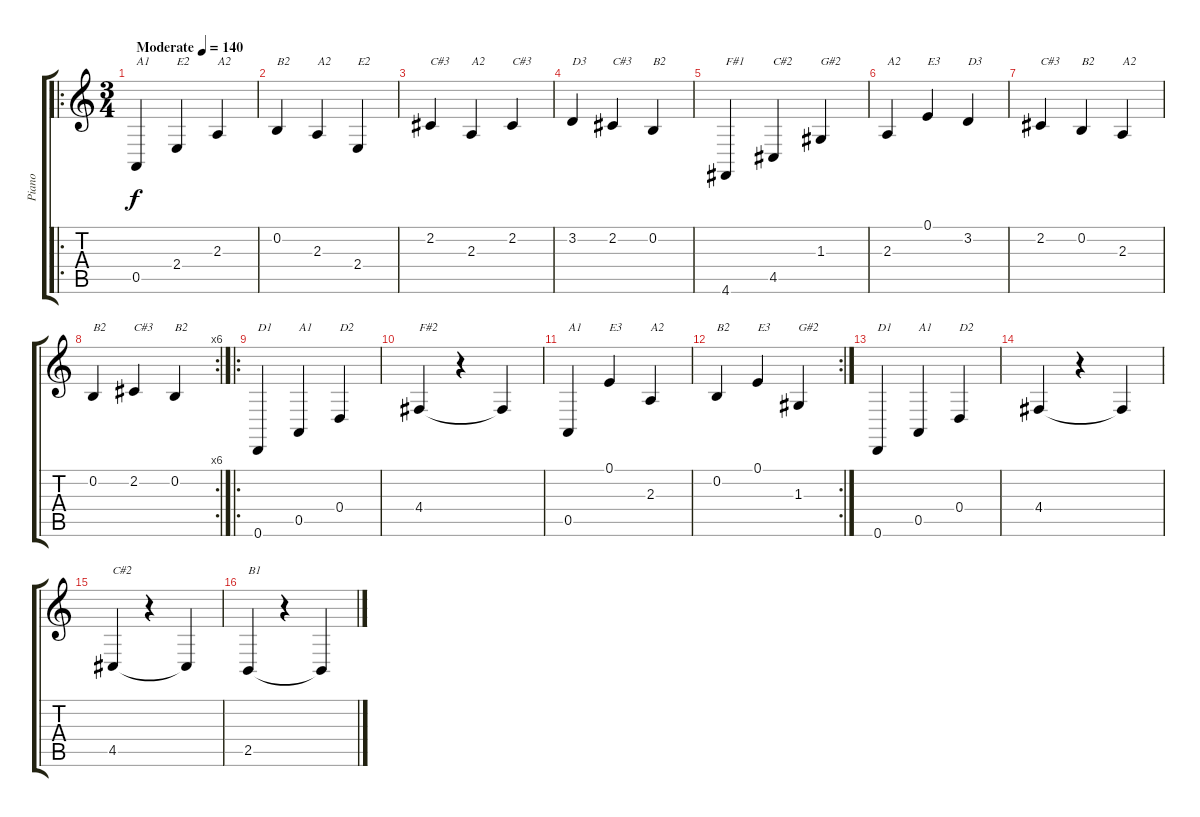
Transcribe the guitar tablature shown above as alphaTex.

\track ("Piano" "Piano") {instrument acousticgrandpiano}
\staff {score tabs}
\tuning (E4 B3 G3 D3 A2 D2) {hide}
\ro
\ts (3 4)
\tempo (140 "Moderate")
\clef g2
\ks c
0.5.4{txt "A1" dy f instrument acousticgrandpiano} 2.4.4{txt "E2"} 2.3.4{txt "A2"} |
0.2.4{txt "B2"} 2.3.4{txt "A2"} 2.4.4{txt "E2"} |
2.2.4{txt "C#3"} 2.3.4{txt "A2"} 2.2.4{txt "C#3"} |
3.2.4{txt "D3"} 2.2.4{txt "C#3"} 0.2.4{txt "B2"} |
4.6.4{txt "F#1"} 4.5.4{txt "C#2"} 1.3.4{txt "G#2"} |
2.3.4{txt "A2"} 0.1.4{txt "E3"} 3.2.4{txt "D3"} |
2.2.4{txt "C#3"} 0.2.4{txt "B2"} 2.3.4{txt "A2"} |
\rc 6
0.2.4{txt "B2"} 2.2.4{txt "C#3"} 0.2.4{txt "B2"} |
\ro
0.6.4{txt "D1"} 0.5.4{txt "A1"} 0.4.4{txt "D2"} |
4.4.4{txt "F#2"} r.4 4.4{t}.4 |
0.5.4{txt "A1"} 0.1.4{txt "E3"} 2.3.4{txt "A2"} |
\rc 2
0.2.4{txt "B2"} 0.1.4{txt "E3"} 1.3.4{txt "G#2"} |
0.6.4{txt "D1"} 0.5.4{txt "A1"} 0.4.4{txt "D2"} |
4.4.4 r.4 4.4{t}.4 |
4.5.4{txt "C#2"} r.4 4.5{t}.4 |
2.5.4{txt "B1"} r.4 2.5{t}.4
